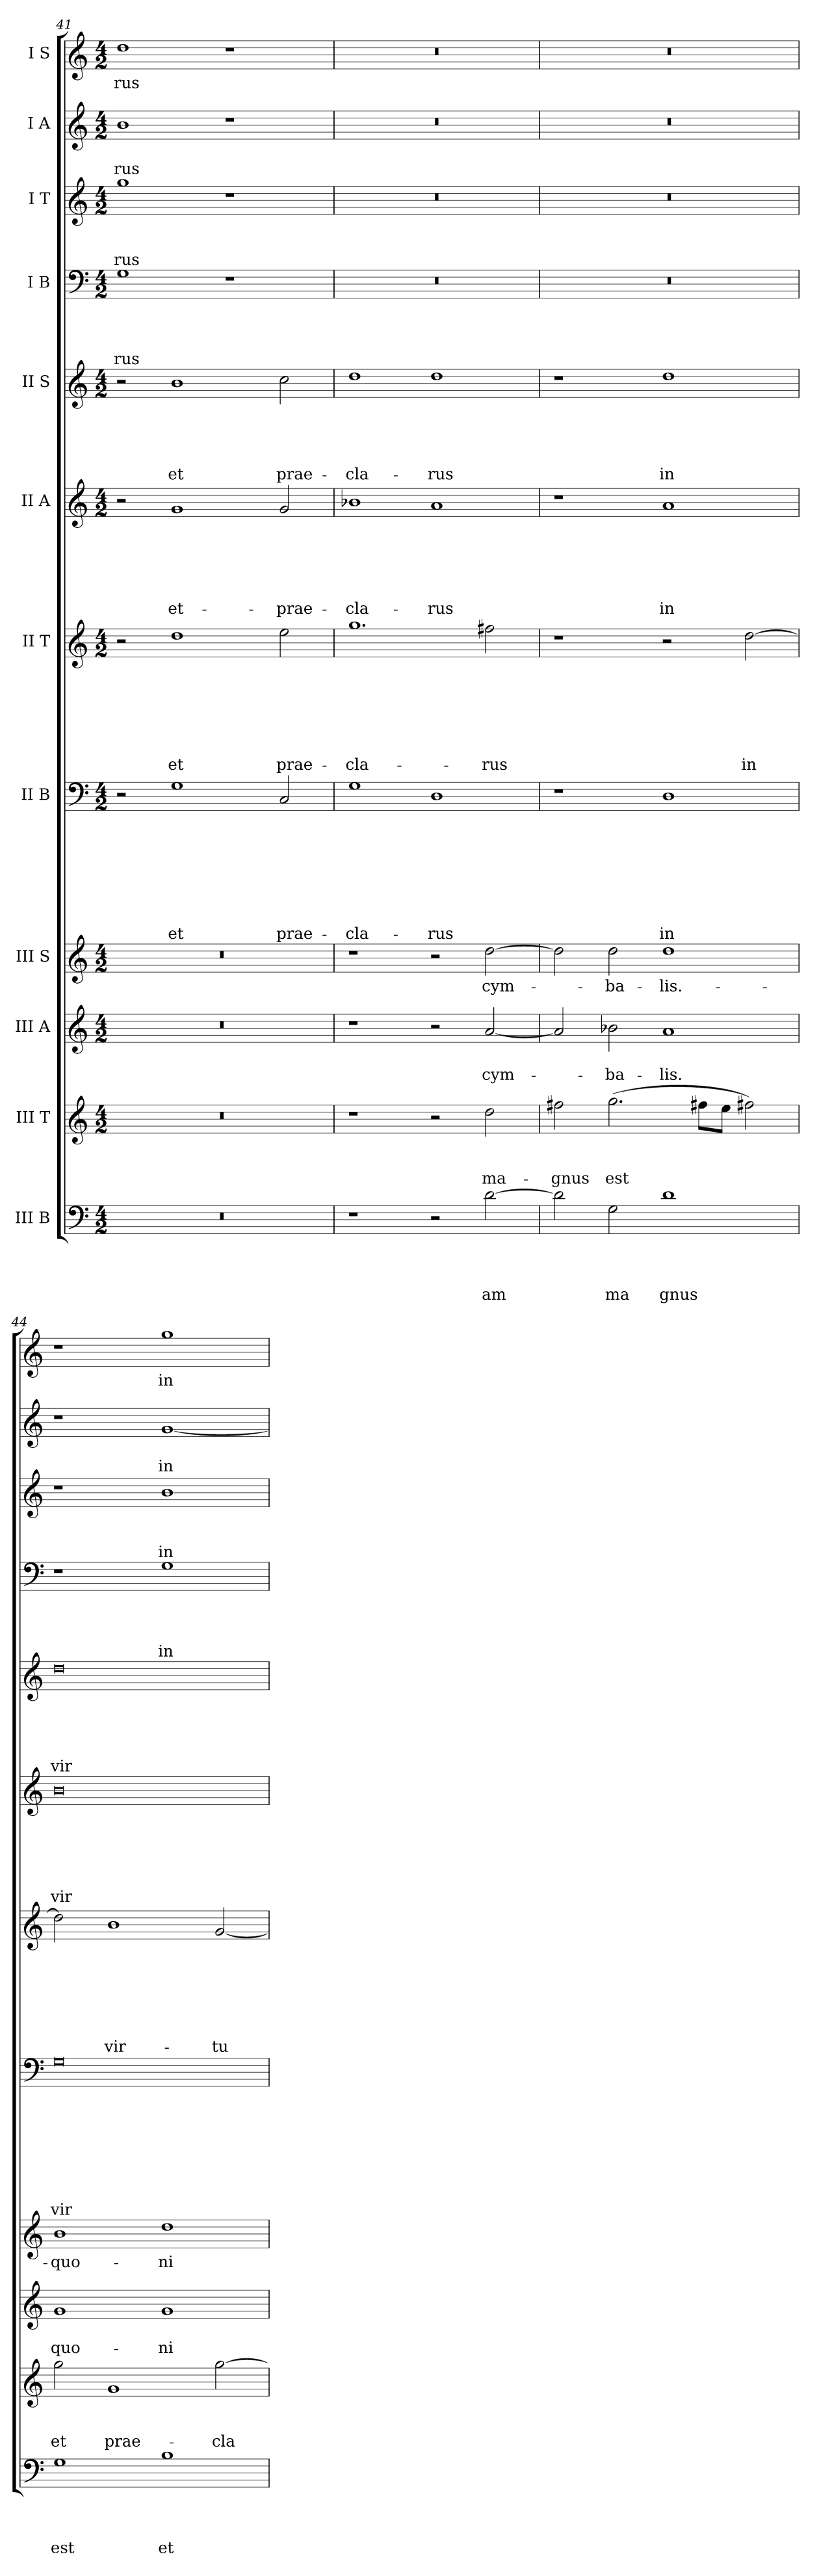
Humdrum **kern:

**kern	**text	**text	**text	**text	**kern	**text	**text	**text	**kern	**text	**text	**kern	**text	**kern	**text	**text	**text	**text	**text	**text	**text	**text	**kern	**text	**text	**text	**text	**text	**text	**text	**kern	**text	**text	**text	**text	**text	**text	**kern	**text	**text	**text	**text	**text	**kern	**text	**text	**text	**text	**kern	**text	**text	**text	**kern	**text	**text	**kern	**text
*part12	*part12	*part12	*part12	*part12	*part11	*part11	*part11	*part11	*part10	*part10	*part10	*part9	*part9	*part8	*part8	*part8	*part8	*part8	*part8	*part8	*part8	*part8	*part7	*part7	*part7	*part7	*part7	*part7	*part7	*part7	*part6	*part6	*part6	*part6	*part6	*part6	*part6	*part5	*part5	*part5	*part5	*part5	*part5	*part4	*part4	*part4	*part4	*part4	*part3	*part3	*part3	*part3	*part2	*part2	*part2	*part1	*part1
*staff12	*staff12	*staff12	*staff12	*staff12	*staff11	*staff11	*staff11	*staff11	*staff10	*staff10	*staff10	*staff9	*staff9	*staff8	*staff8	*staff8	*staff8	*staff8	*staff8	*staff8	*staff8	*staff8	*staff7	*staff7	*staff7	*staff7	*staff7	*staff7	*staff7	*staff7	*staff6	*staff6	*staff6	*staff6	*staff6	*staff6	*staff6	*staff5	*staff5	*staff5	*staff5	*staff5	*staff5	*staff4	*staff4	*staff4	*staff4	*staff4	*staff3	*staff3	*staff3	*staff3	*staff2	*staff2	*staff2	*staff1	*staff1
*I"III B	*	*	*	*	*I"III T	*	*	*	*I"III A	*	*	*I"III S	*	*I"II B	*	*	*	*	*	*	*	*	*I"II T	*	*	*	*	*	*	*	*I"II A	*	*	*	*	*	*	*I"II S	*	*	*	*	*	*I"I B	*	*	*	*	*I"I T	*	*	*	*I"I A	*	*	*I"I S	*
*clefF4	*	*	*	*	*clefG2	*	*	*	*clefG2	*	*	*clefG2	*	*clefF4	*	*	*	*	*	*	*	*	*clefG2	*	*	*	*	*	*	*	*clefG2	*	*	*	*	*	*	*clefG2	*	*	*	*	*	*clefF4	*	*	*	*	*clefG2	*	*	*	*clefG2	*	*	*clefG2	*
*	*	*	*	*	*ITrd7c12	*	*	*	*	*	*	*	*	*	*	*	*	*	*	*	*	*	*ITrd7c12	*	*	*	*	*	*	*	*	*	*	*	*	*	*	*	*	*	*	*	*	*	*	*	*	*	*ITrd7c12	*	*	*	*	*	*	*	*
*k[]	*	*	*	*	*k[]	*	*	*	*k[]	*	*	*k[]	*	*k[]	*	*	*	*	*	*	*	*	*k[]	*	*	*	*	*	*	*	*k[]	*	*	*	*	*	*	*k[]	*	*	*	*	*	*k[]	*	*	*	*	*k[]	*	*	*	*k[]	*	*	*k[]	*
*C:	*	*	*	*	*C:	*	*	*	*C:	*	*	*C:	*	*C:	*	*	*	*	*	*	*	*	*C:	*	*	*	*	*	*	*	*C:	*	*	*	*	*	*	*C:	*	*	*	*	*	*C:	*	*	*	*	*C:	*	*	*	*C:	*	*	*C:	*
*M4/2	*	*	*	*	*M4/2	*	*	*	*M4/2	*	*	*M4/2	*	*M4/2	*	*	*	*	*	*	*	*	*M4/2	*	*	*	*	*	*	*	*M4/2	*	*	*	*	*	*	*M4/2	*	*	*	*	*	*M4/2	*	*	*	*	*M4/2	*	*	*	*M4/2	*	*	*M4/2	*
=41	=41	=41	=41	=41	=41	=41	=41	=41	=41	=41	=41	=41	=41	=41	=41	=41	=41	=41	=41	=41	=41	=41	=41	=41	=41	=41	=41	=41	=41	=41	=41	=41	=41	=41	=41	=41	=41	=41	=41	=41	=41	=41	=41	=41	=41	=41	=41	=41	=41	=41	=41	=41	=41	=41	=41	=41	=41
!LO:N:vis=1	!	!	!	!	!LO:N:vis=1	!	!	!	!LO:N:vis=1	!	!	!LO:N:vis=1	!	!	!	!	!	!	!	!	!	!	!	!	!	!	!	!	!	!	!	!	!	!	!	!	!	!	!	!	!	!	!	!	!	!	!	!LO:LY:b	!	!	!	!LO:LY:b	!	!	!LO:LY:b	!	!LO:LY:b
0r	.	.	.	.	0r	.	.	.	0r	.	.	0r	.	2r	.	.	.	.	.	.	.	.	2r	.	.	.	.	.	.	.	2r	.	.	.	.	.	.	2r	.	.	.	.	.	1G	.	.	.	-rus	1g	.	.	-rus	1b	.	-rus	1dd	-rus
!	!	!	!	!	!	!	!	!	!	!	!	!	!	!	!	!	!	!	!	!	!	!LO:LY:b	!	!	!	!	!	!	!	!LO:LY:b	!	!	!	!	!	!	!LO:LY:b	!	!	!	!	!	!LO:LY:b	!	!	!	!	!	!	!	!	!	!	!	!	!	!
.	.	.	.	.	.	.	.	.	.	.	.	.	.	1G	.	.	.	.	.	.	.	et	1d	.	.	.	.	.	.	et	1g	.	.	.	.	.	et-	1b	.	.	.	.	et	.	.	.	.	.	.	.	.	.	.	.	.	.	.
.	.	.	.	.	.	.	.	.	.	.	.	.	.	.	.	.	.	.	.	.	.	.	.	.	.	.	.	.	.	.	.	.	.	.	.	.	.	.	.	.	.	.	.	1r	.	.	.	.	1r	.	.	.	1r	.	.	1r	.
!	!	!	!	!	!	!	!	!	!	!	!	!	!	!	!	!	!	!	!	!	!	!LO:LY:b	!	!	!	!	!	!	!	!LO:LY:b	!	!	!	!	!	!	!LO:LY:b	!	!	!	!	!	!LO:LY:b	!	!	!	!	!	!	!	!	!	!	!	!	!	!
.	.	.	.	.	.	.	.	.	.	.	.	.	.	2C/	.	.	.	.	.	.	.	prae-	2e\	.	.	.	.	.	.	prae-	2g/	.	.	.	.	.	-prae-	2cc\	.	.	.	.	prae-	.	.	.	.	.	.	.	.	.	.	.	.	.	.
=42	=42	=42	=42	=42	=42	=42	=42	=42	=42	=42	=42	=42	=42	=42	=42	=42	=42	=42	=42	=42	=42	=42	=42	=42	=42	=42	=42	=42	=42	=42	=42	=42	=42	=42	=42	=42	=42	=42	=42	=42	=42	=42	=42	=42	=42	=42	=42	=42	=42	=42	=42	=42	=42	=42	=42	=42	=42
!	!	!	!	!	!	!	!	!	!	!	!	!	!	!	!	!	!	!	!	!	!	!LO:LY:b	!	!	!	!	!	!	!	!LO:LY:b	!	!	!	!	!	!	!LO:LY:b	!	!	!	!	!	!LO:LY:b	!LO:N:vis=1	!	!	!	!	!LO:N:vis=1	!	!	!	!LO:N:vis=1	!	!	!LO:N:vis=1	!
1rF	.	.	.	.	1rdd	.	.	.	1r	.	.	1r	.	1G	.	.	.	.	.	.	.	-cla-	1.g	.	.	.	.	.	.	-cla-	1b-i	.	.	.	.	.	-cla-	1dd	.	.	.	.	-cla-	0r	.	.	.	.	0r	.	.	.	0r	.	.	0r	.
!	!	!	!	!	!	!	!	!	!	!	!	!	!	!	!	!	!	!	!	!	!	!LO:LY:b	!	!	!	!	!	!	!	!	!	!	!	!	!	!	!LO:LY:b	!	!	!	!	!	!LO:LY:b	!	!	!	!	!	!	!	!	!	!	!	!	!	!
2r	.	.	.	.	2r	.	.	.	2r	.	.	2r	.	1D	.	.	.	.	.	.	.	-rus	.	.	.	.	.	.	.	.	1a	.	.	.	.	.	-rus	1dd	.	.	.	.	-rus	.	.	.	.	.	.	.	.	.	.	.	.	.	.
!	!	!	!	!LO:LY:b	!	!	!	!LO:LY:b	!	!	!LO:LY:b	!	!LO:LY:b	!	!	!	!	!	!	!	!	!	!	!	!	!	!	!	!	!LO:LY:b	!	!	!	!	!	!	!	!	!	!	!	!	!	!	!	!	!	!	!	!	!	!	!	!	!	!	!
[>2d\	.	.	.	-am	2d\	.	.	ma-	[>2a/	.	cym-	[>2dd\	cym-	.	.	.	.	.	.	.	.	.	2f#X\	.	.	.	.	.	.	-rus	.	.	.	.	.	.	.	.	.	.	.	.	.	.	.	.	.	.	.	.	.	.	.	.	.	.	.
!!LO:PB:g=z
=43	=43	=43	=43	=43	=43	=43	=43	=43	=43	=43	=43	=43	=43	=43	=43	=43	=43	=43	=43	=43	=43	=43	=43	=43	=43	=43	=43	=43	=43	=43	=43	=43	=43	=43	=43	=43	=43	=43	=43	=43	=43	=43	=43	=43	=43	=43	=43	=43	=43	=43	=43	=43	=43	=43	=43	=43	=43
!	!	!	!	!	!	!	!	!LO:LY:b	!	!	!	!	!	!	!	!	!	!	!	!	!	!	!	!	!	!	!	!	!	!	!	!	!	!	!	!	!	!	!	!	!	!	!	!LO:N:vis=1	!	!	!	!	!LO:N:vis=1	!	!	!	!LO:N:vis=1	!	!	!LO:N:vis=1	!
2d\]	.	.	.	.	2f#X\	.	.	-gnus	2a/]	.	.	2dd\]	.	1r	.	.	.	.	.	.	.	.	1r	.	.	.	.	.	.	.	1r	.	.	.	.	.	.	1r	.	.	.	.	.	0r	.	.	.	.	0r	.	.	.	0r	.	.	0r	.
!	!	!	!	!LO:LY:b	!	!	!	!LO:LY:b	!	!	!LO:LY:b	!	!LO:LY:b	!	!	!	!	!	!	!	!	!	!	!	!	!	!	!	!	!	!	!	!	!	!	!	!	!	!	!	!	!	!	!	!	!	!	!	!	!	!	!	!	!	!	!	!
2G\	.	.	.	ma	(>2.g\	.	.	est	2b-i\	.	-ba-	2dd\	-ba-	.	.	.	.	.	.	.	.	.	.	.	.	.	.	.	.	.	.	.	.	.	.	.	.	.	.	.	.	.	.	.	.	.	.	.	.	.	.	.	.	.	.	.	.
!	!	!	!	!LO:LY:b	!	!	!	!	!	!	!LO:LY:b	!	!LO:LY:b	!	!	!	!	!	!	!	!	!LO:LY:b	!	!	!	!	!	!	!	!	!	!	!	!	!	!	!LO:LY:b	!	!	!	!	!	!LO:LY:b	!	!	!	!	!	!	!	!	!	!	!	!	!	!
1d	.	.	.	gnus	.	.	.	.	1a	.	-lis.	1dd	-lis.-	1D	.	.	.	.	.	.	.	in	2r	.	.	.	.	.	.	.	1a	.	.	.	.	.	in	1dd	.	.	.	.	in	.	.	.	.	.	.	.	.	.	.	.	.	.	.
.	.	.	.	.	8f#X\L	.	.	.	.	.	.	.	.	.	.	.	.	.	.	.	.	.	.	.	.	.	.	.	.	.	.	.	.	.	.	.	.	.	.	.	.	.	.	.	.	.	.	.	.	.	.	.	.	.	.	.	.
.	.	.	.	.	8e\J	.	.	.	.	.	.	.	.	.	.	.	.	.	.	.	.	.	.	.	.	.	.	.	.	.	.	.	.	.	.	.	.	.	.	.	.	.	.	.	.	.	.	.	.	.	.	.	.	.	.	.	.
!	!	!	!	!	!	!	!	!	!	!	!	!	!	!	!	!	!	!	!	!	!	!	!	!	!	!	!	!	!	!LO:LY:b	!	!	!	!	!	!	!	!	!	!	!	!	!	!	!	!	!	!	!	!	!	!	!	!	!	!	!
.	.	.	.	.	2f#X\)	.	.	.	.	.	.	.	.	.	.	.	.	.	.	.	.	.	[>2d\	.	.	.	.	.	.	in	.	.	.	.	.	.	.	.	.	.	.	.	.	.	.	.	.	.	.	.	.	.	.	.	.	.	.
=44	=44	=44	=44	=44	=44	=44	=44	=44	=44	=44	=44	=44	=44	=44	=44	=44	=44	=44	=44	=44	=44	=44	=44	=44	=44	=44	=44	=44	=44	=44	=44	=44	=44	=44	=44	=44	=44	=44	=44	=44	=44	=44	=44	=44	=44	=44	=44	=44	=44	=44	=44	=44	=44	=44	=44	=44	=44
!	!	!	!	!LO:LY:b	!	!	!	!LO:LY:b	!	!	!LO:LY:b	!	!LO:LY:b	!	!	!	!	!	!	!	!	!LO:LY:b	!	!	!	!	!	!	!	!	!	!	!	!	!	!	!LO:LY:b	!	!	!	!	!	!LO:LY:b	!	!	!	!	!	!	!	!	!	!	!	!	!	!
1G	.	.	.	est	2g\	.	.	et	1g	.	quo-	1b	-quo-	0G	.	.	.	.	.	.	.	vir	2d\]	.	.	.	.	.	.	.	0b	.	.	.	.	.	vir-	0dd	.	.	.	.	vir-	1r	.	.	.	.	1r	.	.	.	1r	.	.	1r	.
!	!	!	!	!	!	!	!	!LO:LY:b	!	!	!	!	!	!	!	!	!	!	!	!	!	!	!	!	!	!	!	!	!	!LO:LY:b	!	!	!	!	!	!	!	!	!	!	!	!	!	!	!	!	!	!	!	!	!	!	!	!	!	!	!
.	.	.	.	.	1G	.	.	prae-	.	.	.	.	.	.	.	.	.	.	.	.	.	.	1B	.	.	.	.	.	.	vir-	.	.	.	.	.	.	.	.	.	.	.	.	.	.	.	.	.	.	.	.	.	.	.	.	.	.	.
!	!	!	!	!LO:LY:b	!	!	!	!	!	!	!LO:LY:b	!	!LO:LY:b	!	!	!	!	!	!	!	!	!	!	!	!	!	!	!	!	!	!	!	!	!	!	!	!	!	!	!	!	!	!	!	!	!	!	!LO:LY:b	!	!	!	!LO:LY:b	!	!	!LO:LY:b	!	!LO:LY:b
1B	.	.	.	et	.	.	.	.	1g	.	-ni-	1dd	-ni-	.	.	.	.	.	.	.	.	.	.	.	.	.	.	.	.	.	.	.	.	.	.	.	.	.	.	.	.	.	.	1G	.	.	.	in	1B	.	.	in	[>1g	.	in	1gg	in
!	!	!	!	!	!	!	!	!LO:LY:b	!	!	!	!	!	!	!	!	!	!	!	!	!	!	!	!	!	!	!	!	!	!LO:LY:b	!	!	!	!	!	!	!	!	!	!	!	!	!	!	!	!	!	!	!	!	!	!	!	!	!	!	!
.	.	.	.	.	[>2g\	.	.	-cla-	.	.	.	.	.	.	.	.	.	.	.	.	.	.	[<2G/	.	.	.	.	.	.	-tu-	.	.	.	.	.	.	.	.	.	.	.	.	.	.	.	.	.	.	.	.	.	.	.	.	.	.	.
=	=	=	=	=	=	=	=	=	=	=	=	=	=	=	=	=	=	=	=	=	=	=	=	=	=	=	=	=	=	=	=	=	=	=	=	=	=	=	=	=	=	=	=	=	=	=	=	=	=	=	=	=	=	=	=	=	=
*-	*-	*-	*-	*-	*-	*-	*-	*-	*-	*-	*-	*-	*-	*-	*-	*-	*-	*-	*-	*-	*-	*-	*-	*-	*-	*-	*-	*-	*-	*-	*-	*-	*-	*-	*-	*-	*-	*-	*-	*-	*-	*-	*-	*-	*-	*-	*-	*-	*-	*-	*-	*-	*-	*-	*-	*-	*-
